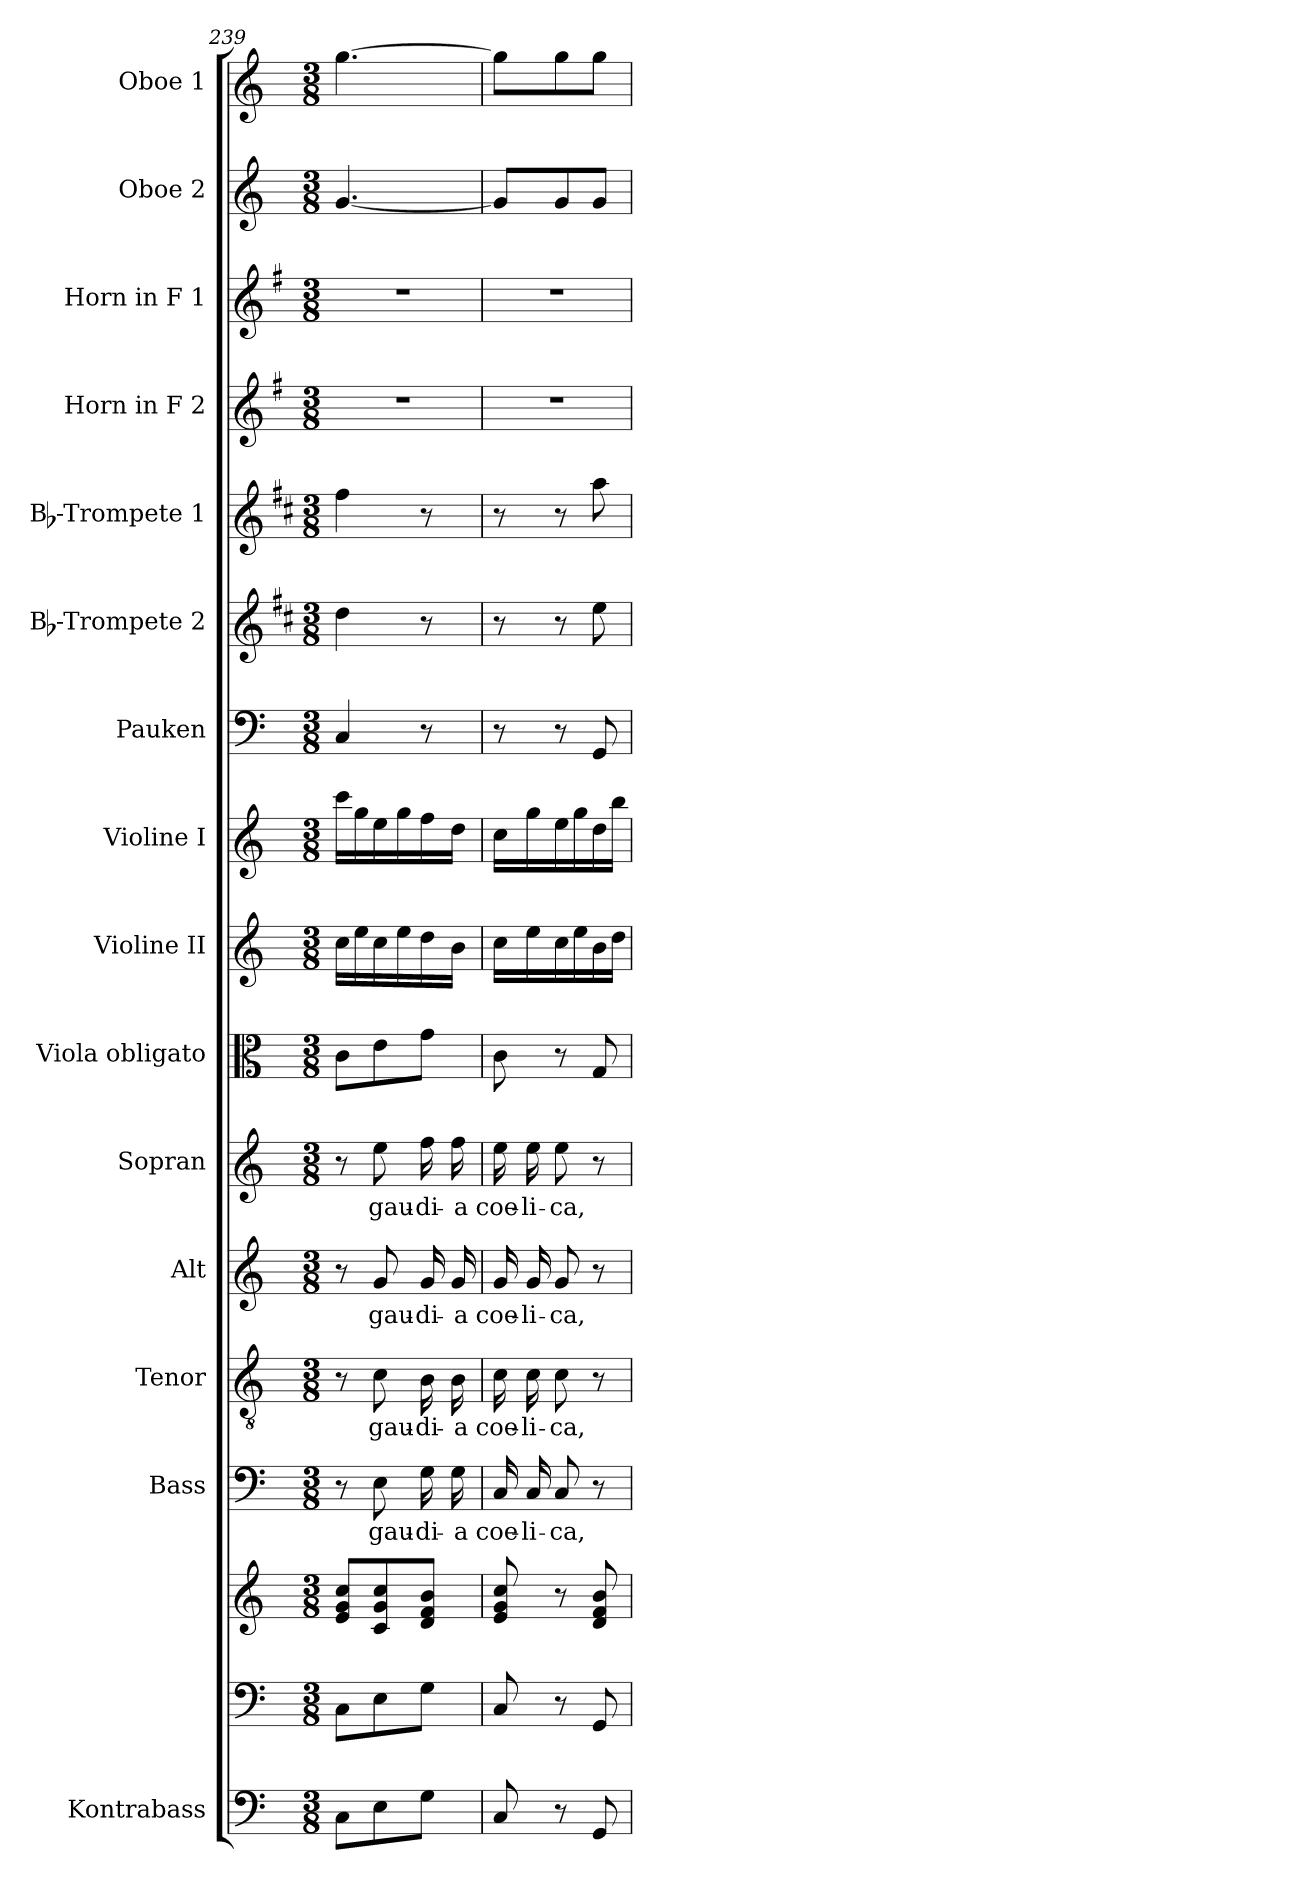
**kern	**kern	**kern	**kern	**text	**kern	**text	**kern	**text	**kern	**text	**kern	**kern	**kern	**kern	**kern	**kern	**kern	**kern	**kern	**kern
*part16	*part15	*part15	*part14	*part14	*part13	*part13	*part12	*part12	*part11	*part11	*part10	*part9	*part8	*part7	*part6	*part5	*part4	*part3	*part2	*part1
*staff17	*staff16	*staff15	*staff14	*staff14	*staff13	*staff13	*staff12	*staff12	*staff11	*staff11	*staff10	*staff9	*staff8	*staff7	*staff6	*staff5	*staff4	*staff3	*staff2	*staff1
*I"Kontrabass	*	*	*I"Bass	*	*I"Tenor	*	*I"Alt	*	*I"Sopran	*	*I"Viola obligato	*I"Violine II	*I"Violine I	*I"Pauken	*I"Bb-Trompete 2	*I"Bb-Trompete 1	*I"Horn in F 2	*I"Horn in F 1	*I"Oboe 2	*I"Oboe 1
*I'Kb.	*	*	*I'B.	*	*I'T.	*	*I'A.	*	*I'S.	*	*I'Vla.	*I'Vl. II	*I'Vl. I	*I'Pk.	*I'Bb Trp. 2	*I'Bb Trp. 1	*	*	*I'Ob. 2	*I'Ob. 1
*clefF4	*clefF4	*clefG2	*clefF4	*	*clefGv2	*	*clefG2	*	*clefG2	*	*clefC3	*clefG2	*clefG2	*clefF4	*clefG2	*clefG2	*clefG2	*clefG2	*clefG2	*clefG2
*ITrd7c12	*	*	*	*	*	*	*	*	*	*	*	*	*	*	*ITrd1c2	*ITrd1c2	*ITrd4c7	*ITrd4c7	*	*
*k[]	*k[]	*k[]	*k[]	*	*k[]	*	*k[]	*	*k[]	*	*k[]	*k[]	*k[]	*k[]	*k[]	*k[]	*k[]	*k[]	*k[]	*k[]
*C:	*C:	*C:	*C:	*	*C:	*	*C:	*	*C:	*	*C:	*C:	*C:	*C:	*C:	*C:	*C:	*C:	*C:	*C:
*M3/8	*M3/8	*M3/8	*M3/8	*	*M3/8	*	*M3/8	*	*M3/8	*	*M3/8	*M3/8	*M3/8	*M3/8	*M3/8	*M3/8	*M3/8	*M3/8	*M3/8	*M3/8
=239	=239	=239	=239	=239	=239	=239	=239	=239	=239	=239	=239	=239	=239	=239	=239	=239	=239	=239	=239	=239
8CC\L	8C\L	8e/ 8g/ 8cc/L	8r	.	8r	.	8r	.	8r	.	8c\L	16cc\LL	16ccc\LL	4C/	4cc\	4ee\	4.r	4.r	[4.g/	[4.gg\
.	.	.	.	.	.	.	.	.	.	.	.	16ee\	16gg\	.	.	.	.	.	.	.
!	!	!	!	!LO:LY:b	!	!LO:LY:b	!	!LO:LY:b	!	!LO:LY:b	!	!	!	!	!	!	!	!	!	!
8EE\	8E\	8c/ 8g/ 8cc/	8E\	gau-	8c\	gau-	8g/	gau-	8ee\	gau-	8e\	16cc\	16ee\	.	.	.	.	.	.	.
.	.	.	.	.	.	.	.	.	.	.	.	16ee\	16gg\	.	.	.	.	.	.	.
!	!	!	!	!LO:LY:b	!	!LO:LY:b	!	!LO:LY:b	!	!LO:LY:b	!	!	!	!	!	!	!	!	!	!
8GG\J	8G\J	8d/ 8f/ 8b/J	16G\	-di-	16B\	-di-	16g/	-di-	16ff\	-di-	8g\J	16dd\	16ff\	8r	8r	8r	.	.	.	.
!	!	!	!	!LO:LY:b	!	!LO:LY:b	!	!LO:LY:b	!	!LO:LY:b	!	!	!	!	!	!	!	!	!	!
.	.	.	16G\	-a	16B\	-a	16g/	-a	16ff\	-a	.	16b\JJ	16dd\JJ	.	.	.	.	.	.	.
=240	=240	=240	=240	=240	=240	=240	=240	=240	=240	=240	=240	=240	=240	=240	=240	=240	=240	=240	=240	=240
!	!	!	!	!LO:LY:b	!	!LO:LY:b	!	!LO:LY:b	!	!LO:LY:b	!	!	!	!	!	!	!	!	!	!
8CC/	8C/	8e/ 8g/ 8cc/	16C/	coe-	16c\	coe-	16g/	coe-	16ee\	coe-	8c\	16cc\LL	16cc\LL	8r	8r	8r	4.r	4.r	8g/L]	8gg\L]
!	!	!	!	!LO:LY:b	!	!LO:LY:b	!	!LO:LY:b	!	!LO:LY:b	!	!	!	!	!	!	!	!	!	!
.	.	.	16C/	-li-	16c\	-li-	16g/	-li-	16ee\	-li-	.	16ee\	16gg\	.	.	.	.	.	.	.
!	!	!	!	!LO:LY:b	!	!LO:LY:b	!	!LO:LY:b	!	!LO:LY:b	!	!	!	!	!	!	!	!	!	!
8r	8r	8r	8C/	-ca,	8c\	-ca,	8g/	-ca,	8ee\	-ca,	8r	16cc\	16ee\	8r	8r	8r	.	.	8g/	8gg\
.	.	.	.	.	.	.	.	.	.	.	.	16ee\	16gg\	.	.	.	.	.	.	.
8GGG/	8GG/	8d/ 8f/ 8b/	8r	.	8r	.	8r	.	8r	.	8G/	16b\	16dd\	8GG/	8dd\	8gg\	.	.	8g/J	8gg\J
.	.	.	.	.	.	.	.	.	.	.	.	16dd\JJ	16bb\JJ	.	.	.	.	.	.	.
=	=	=	=	=	=	=	=	=	=	=	=	=	=	=	=	=	=	=	=	=
*-	*-	*-	*-	*-	*-	*-	*-	*-	*-	*-	*-	*-	*-	*-	*-	*-	*-	*-	*-	*-
